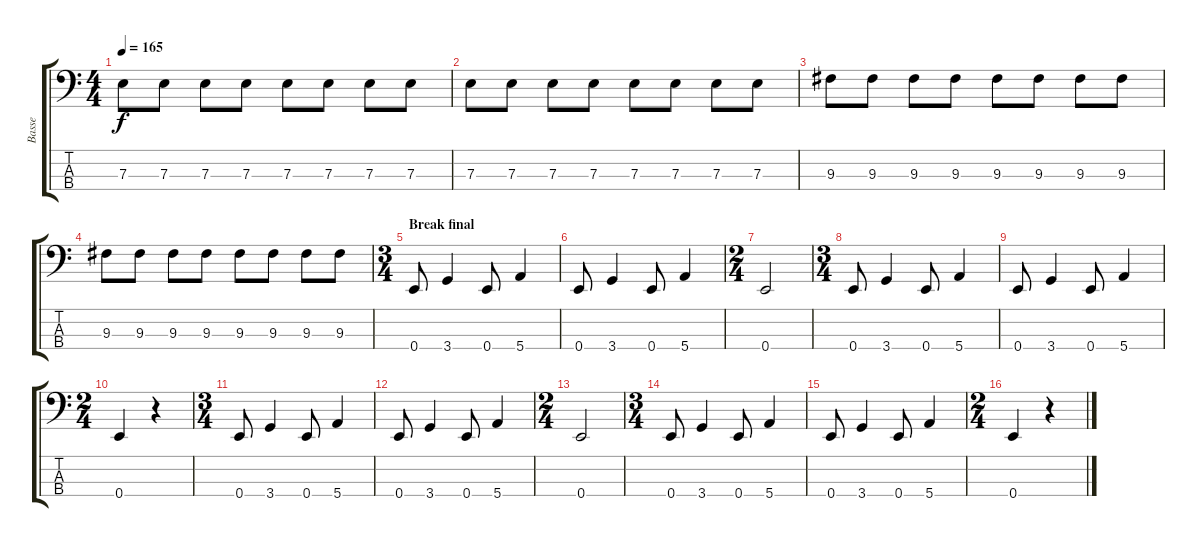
\track ("Basse" "Basse") {instrument electricbassfinger}
\staff {score tabs}
\tuning (G2 D2 A1 E1) {hide}
\ts (4 4)
\tempo 165
\clef f4
\ks c
7.3.8{dy f} 7.3.8 7.3.8 7.3.8 7.3.8 7.3.8 7.3.8 7.3.8 |
7.3.8 7.3.8 7.3.8 7.3.8 7.3.8 7.3.8 7.3.8 7.3.8 |
9.3.8 9.3.8 9.3.8 9.3.8 9.3.8 9.3.8 9.3.8 9.3.8 |
9.3.8 9.3.8 9.3.8 9.3.8 9.3.8 9.3.8 9.3.8 9.3.8 |
\ts (3 4)
\section ("" "Break final")
0.4.8{instrument lead8bassandlead} 3.4.4 0.4.8 5.4.4 |
0.4.8 3.4.4 0.4.8 5.4.4 |
\ts (2 4)
0.4.2 |
\ts (3 4)
0.4.8 3.4.4 0.4.8 5.4.4 |
0.4.8 3.4.4 0.4.8 5.4.4 |
\ts (2 4)
0.4.4 r.4 |
\ts (3 4)
0.4.8{instrument lead8bassandlead} 3.4.4 0.4.8 5.4.4 |
0.4.8 3.4.4 0.4.8 5.4.4 |
\ts (2 4)
0.4.2 |
\ts (3 4)
0.4.8 3.4.4 0.4.8 5.4.4 |
0.4.8 3.4.4 0.4.8 5.4.4 |
\ts (2 4)
0.4.4 r.4
